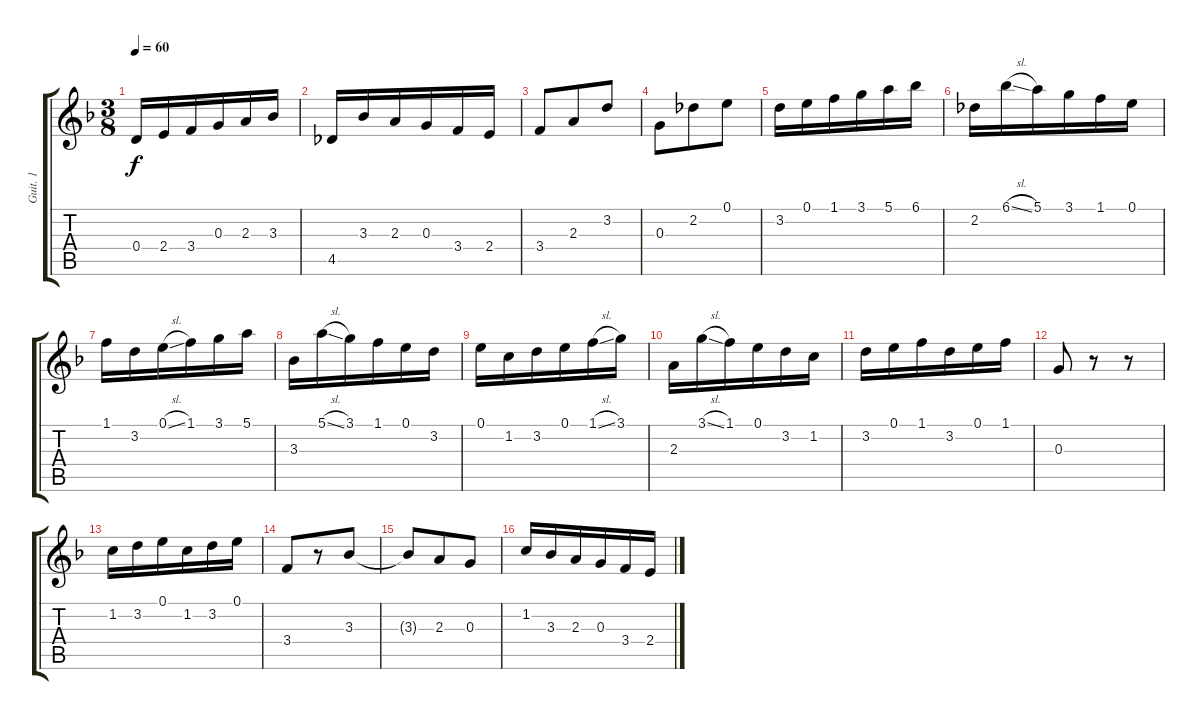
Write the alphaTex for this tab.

\track ("Guit. 1" "Guit. 1") {instrument acousticguitarnylon}
\staff {score tabs}
\tuning (E4 B3 G3 D3 A2 E2) {hide}
\ts (3 8)
\tempo 60
\clef g2
\ks f
0.4.16{dy f instrument acousticguitarnylon} 2.4.16 3.4.16 0.3.16 2.3.16 3.3.16 |
4.5.16 3.3.16 2.3.16 0.3.16 3.4.16 2.4.16 |
3.4.8 2.3.8 3.2.8 |
0.3.8 2.2.8 0.1.8 |
3.2.16 0.1.16 1.1.16 3.1.16 5.1.16 6.1.16 |
2.2.16 6.1{sl}.16 5.1.16 3.1.16 1.1.16 0.1.16 |
1.1.16 3.2.16 0.1{sl}.16 1.1.16 3.1.16 5.1.16 |
3.3.16 5.1{sl}.16 3.1.16 1.1.16 0.1.16 3.2.16 |
0.1.16 1.2.16 3.2.16 0.1.16 1.1{sl}.16 3.1.16 |
2.3.16 3.1{sl}.16 1.1.16 0.1.16 3.2.16 1.2.16 |
3.2.16 0.1.16 1.1.16 3.2.16 0.1.16 1.1.16 |
0.3.8 r.8 r.8 |
1.2.16 3.2.16 0.1.16 1.2.16 3.2.16 0.1.16 |
3.4.8 r.8 3.3.8 |
3.3{t}.8 2.3.8 0.3.8 |
1.2.16 3.3.16 2.3.16 0.3.16 3.4.16 2.4.16
